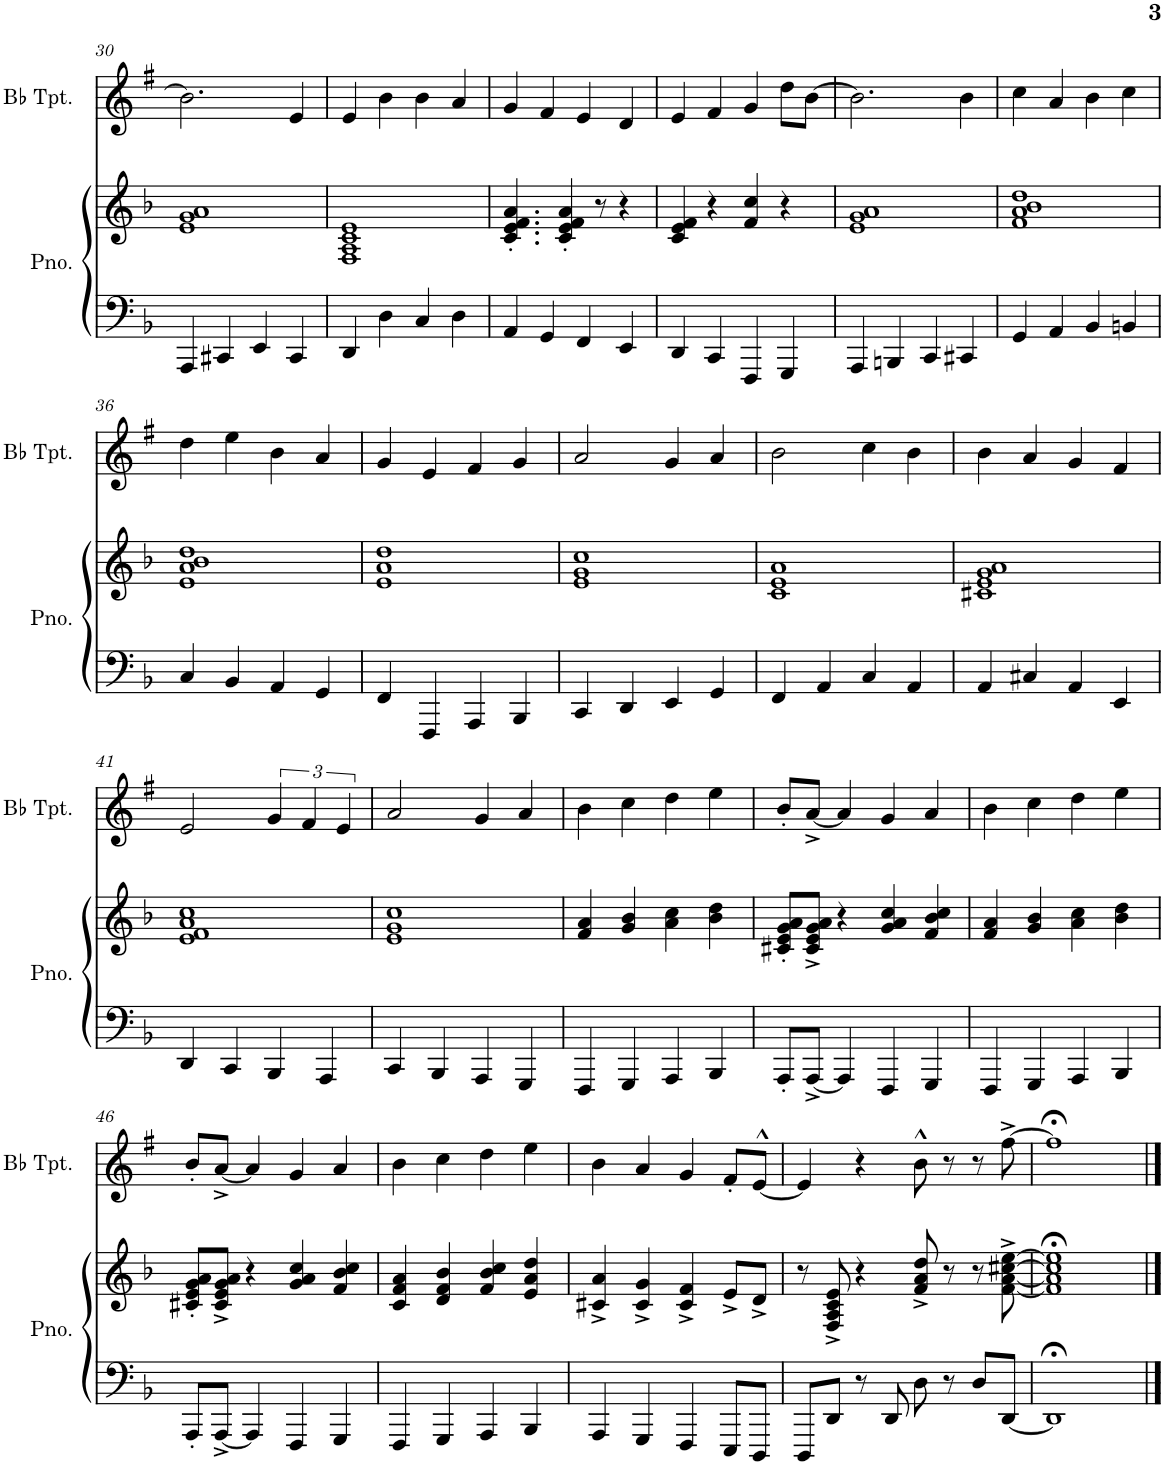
**kern	**kern	**kern
*part2	*part2	*part1
*staff3	*staff2	*staff1
*I"Piano	*	*I"Bb Trumpet
*I'Pno.	*	*I'Bb Tpt.
!!LO:PB:g=z
*clefF4	*clefG2	*clefG2
*	*	*Trd1c2
*k[b-]	*k[b-]	*k[f#]
*M4/4	*M4/4	*M4/4
=30	=30	=30
4AAA/	1e 1g 1a	2.b\]
4CC#X/	.	.
4EE/	.	.
4CC#/	.	4e/
=31	=31	=31
4DD/	1F 1A 1c 1e	4e/
4D\	.	4b\
4C/	.	4b\
4D\	.	4a/
=32	=32	=32
4AA/	4.c/' 4.e/' 4.f/' 4.a/'	4g/
4GG/	.	4f#/
.	4c/' 4e/' 4f/' 4a/'	.
4FF/	.	4e/
.	8r	.
4EE/	4r	4d/
=33	=33	=33
4DD/	4c/ 4e/ 4f/	4e/
4CC/	4r	4f#/
4FFF/	4f/ 4cc/	4g/
4GGG/	4r	8dd\L
.	.	[8b\J
=34	=34	=34
4AAA/	1e 1g 1a	2.b\]
4BBBn/	.	.
4CC/	.	.
4CC#X/	.	4b\
=35	=35	=35
4GG/	1f 1a 1b- 1dd	4cc\
4AA/	.	4a/
4BB-/	.	4b\
4BBn/	.	4cc\
!!LO:LB:g=z
=36	=36	=36
4C/	1e 1a 1b- 1dd	4dd\
4BB-/	.	4ee\
4AA/	.	4b\
4GG/	.	4a/
=37	=37	=37
4FF/	1e 1a 1dd	4g/
4FFF/	.	4e/
4AAA/	.	4f#/
4BBB-/	.	4g/
=38	=38	=38
4CC/	1e 1g 1cc	2a/
4DD/	.	.
4EE/	.	4g/
4GG/	.	4a/
=39	=39	=39
4FF/	1c 1e 1a	2b\
4AA/	.	.
4C/	.	4cc\
4AA/	.	4b\
=40	=40	=40
4AA/	1c#X 1e 1g 1a	4b\
4C#X/	.	4a/
4AA/	.	4g/
4EE/	.	4f#/
!!LO:LB:g=z
=41	=41	=41
4DD/	1e 1f 1a 1cc	2e/
4CC/	.	.
4BBB-/	.	6g/
.	.	6f#/
4AAA/	.	.
.	.	6e/
=42	=42	=42
4CC/	1e 1g 1cc	2a/
4BBB-/	.	.
4AAA/	.	4g/
4GGG/	.	4a/
=43	=43	=43
4FFF/	4f/ 4a/	4b\
4GGG/	4g/ 4b-/	4cc\
4AAA/	4a\ 4cc\	4dd\
4BBB-/	4b-\ 4dd\	4ee\
=44	=44	=44
8AAA'/L	8c#X/' 8e/' 8g/' 8a/'L	8b'/L
[8AAA^/J	8c#/^ 8e/^ 8g/^ 8a/^J	[8a^/J
4AAA/]	4r	4a/]
4FFF/	4g/ 4a/ 4cc/	4g/
4GGG/	4f/ 4b-/ 4cc/	4a/
=45	=45	=45
4FFF/	4f/ 4a/	4b\
4GGG/	4g/ 4b-/	4cc\
4AAA/	4a\ 4cc\	4dd\
4BBB-/	4b-\ 4dd\	4ee\
!!LO:LB:g=z
=46	=46	=46
8AAA'/L	8c#X/' 8e/' 8g/' 8a/'L	8b'/L
[8AAA^/J	8c#/^ 8e/^ 8g/^ 8a/^J	[8a^/J
4AAA/]	4r	4a/]
4FFF/	4g/ 4a/ 4cc/	4g/
4GGG/	4f/ 4b-/ 4cc/	4a/
=47	=47	=47
4FFF/	4c/ 4f/ 4a/	4b\
4GGG/	4d/ 4f/ 4b-/	4cc\
4AAA/	4f/ 4b-/ 4cc/	4dd\
4BBB-/	4e/ 4a/ 4dd/	4ee\
=48	=48	=48
4AAA/	4c#X/^ 4a/^	4b\
4GGG/	4c#/^ 4g/^	4a/
4FFF/	4c#/^ 4f/^	4g/
8EEE/L	8e^/L	8f#'/L
8DDD/J	8d^/J	[8e^^/J
=49	=49	=49
8DDD/L	8r	4e/]
8DD/J	8F/^ 8A/^ 8c/^ 8e/^	.
8r	4r	4r
8DD/	.	.
8D\	8f/^ 8a/^ 8dd/^	8b^^\
8r	8r	8r
8D/L	8r	8r
[8DD/J	[8f\^ [8a\^ [8cc#X\^ [8ee\^	[8ff#^\
=50	=50	=50
1DD;<]	1f];< 1a];< 1cc#];< 1ee];<	1ff#;<]
==	==	==
*-	*-	*-
